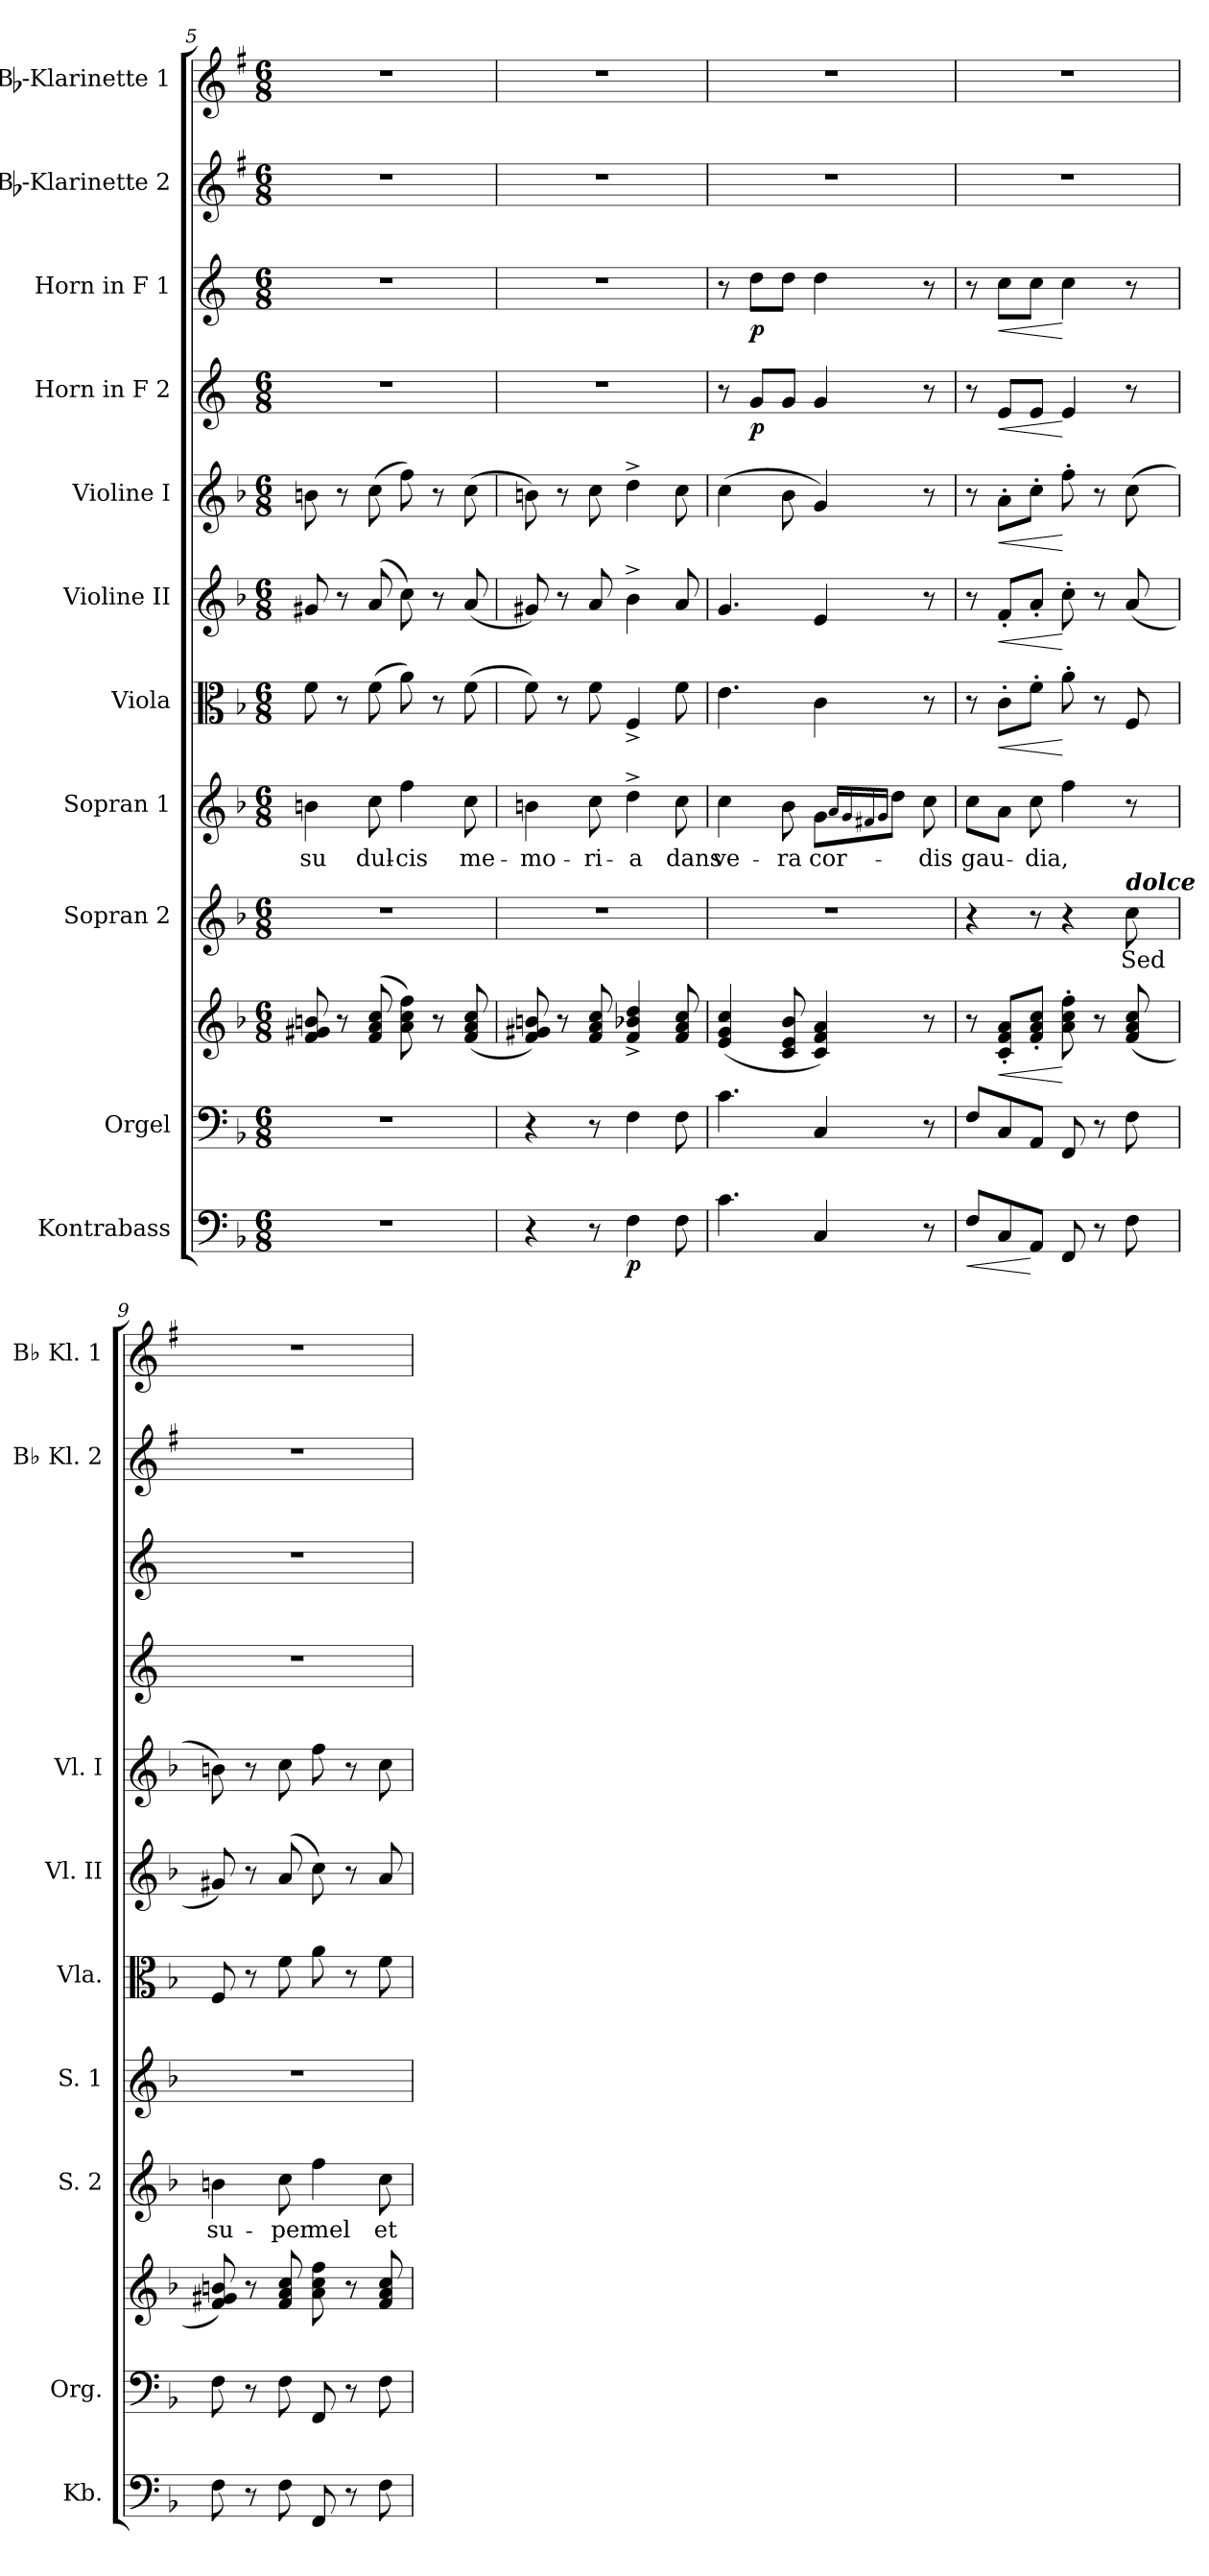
**kern	**dynam	**kern	**kern	**dynam	**kern	**text	**kern	**text	**kern	**dynam	**kern	**dynam	**kern	**dynam	**kern	**dynam	**kern	**dynam	**kern	**kern
*part11	*part11	*part10	*part10	*part10	*part9	*part9	*part8	*part8	*part7	*part7	*part6	*part6	*part5	*part5	*part4	*part4	*part3	*part3	*part2	*part1
*staff12	*staff12	*staff11	*staff10	*staff10/11	*staff9	*staff9	*staff8	*staff8	*staff7	*staff7	*staff6	*staff6	*staff5	*staff5	*staff4	*staff4	*staff3	*staff3	*staff2	*staff1
*I"Kontrabass	*	*I"Orgel	*	*	*I"Sopran 2	*	*I"Sopran 1	*	*I"Viola	*	*I"Violine II	*	*I"Violine I	*	*I"Horn in F 2	*	*I"Horn in F 1	*	*I"Bb-Klarinette 2	*I"Bb-Klarinette 1
*I'Kb.	*	*I'Org.	*	*	*I'S. 2	*	*I'S. 1	*	*I'Vla.	*	*I'Vl. II	*	*I'Vl. I	*	*	*	*	*	*I'Bb Kl. 2	*I'Bb Kl. 1
*clefF4	*	*clefF4	*clefG2	*	*clefG2	*	*clefG2	*	*clefC3	*	*clefG2	*	*clefG2	*	*clefG2	*	*clefG2	*	*clefG2	*clefG2
*ITrd7c12	*	*	*	*	*	*	*	*	*	*	*	*	*	*	*ITrd4c7	*	*ITrd4c7	*	*ITrd1c2	*ITrd1c2
*k[b-]	*	*k[b-]	*k[b-]	*	*k[b-]	*	*k[b-]	*	*k[b-]	*	*k[b-]	*	*k[b-]	*	*k[b-]	*	*k[b-]	*	*k[b-]	*k[b-]
*F:	*	*F:	*F:	*	*F:	*	*F:	*	*F:	*	*F:	*	*F:	*	*F:	*	*F:	*	*F:	*F:
*M6/8	*	*M6/8	*M6/8	*	*M6/8	*	*M6/8	*	*M6/8	*	*M6/8	*	*M6/8	*	*M6/8	*	*M6/8	*	*M6/8	*M6/8
=5	=5	=5	=5	=5	=5	=5	=5	=5	=5	=5	=5	=5	=5	=5	=5	=5	=5	=5	=5	=5
!	!	!	!	!	!	!	!	!LO:LY:b	!	!	!	!	!	!	!	!	!	!	!	!
2.r	.	2.r	8f/ 8g#X/ 8bn/	.	2.r	.	4bn\	-su	8f\	.	8g#X/	.	8bn\	.	2.r	.	2.r	.	2.r	2.r
.	.	.	8r	.	.	.	.	.	8r	.	8r	.	8r	.	.	.	.	.	.	.
!	!	!	!	!	!	!	!	!LO:LY:b	!	!	!	!	!	!	!	!	!	!	!	!
.	.	.	(8f/ 8a/ 8cc/	.	.	.	8cc\	dul-	(>8f\	.	(<8a/	.	(>8cc\	.	.	.	.	.	.	.
!	!	!	!	!	!	!	!	!LO:LY:b	!	!	!	!	!	!	!	!	!	!	!	!
.	.	.	8a\ 8cc\ 8ff\)	.	.	.	4ff\	-cis	8a\)	.	8cc\)	.	8ff\)	.	.	.	.	.	.	.
.	.	.	8r	.	.	.	.	.	8r	.	8r	.	8r	.	.	.	.	.	.	.
!	!	!	!	!	!	!	!	!LO:LY:b	!	!	!	!	!	!	!	!	!	!	!	!
.	.	.	(<8f/ 8a/ 8cc/	.	.	.	8cc\	me-	(>8f\	.	(<8a/	.	(>8cc\	.	.	.	.	.	.	.
!!LO:PB:g=z
=6	=6	=6	=6	=6	=6	=6	=6	=6	=6	=6	=6	=6	=6	=6	=6	=6	=6	=6	=6	=6
!	!	!	!	!	!	!	!	!LO:LY:b	!	!	!	!	!	!	!	!	!	!	!	!
4r	.	4r	8f/ 8g#X/ 8bn/)	.	2.r	.	4bn\	-mo-	8f\)	.	8g#X/)	.	8bn\)	.	2.r	.	2.r	.	2.r	2.r
.	.	.	8r	.	.	.	.	.	8r	.	8r	.	8r	.	.	.	.	.	.	.
!	!	!	!	!	!	!	!	!LO:LY:b	!	!	!	!	!	!	!	!	!	!	!	!
8r	.	8r	8f/ 8a/ 8cc/	.	.	.	8cc\	-ri-	8f\	.	8a/	.	8cc\	.	.	.	.	.	.	.
!	!LO:DY:b	!	!	!	!	!	!	!LO:LY:b	!	!	!	!	!	!	!	!	!	!	!	!
4FF\	p	4F\	4f/^< 4b-X/^< 4dd/^<	.	.	.	4dd^>\	-a	4F^</	.	4b-^>\	.	4dd^>\	.	.	.	.	.	.	.
!	!	!	!	!	!	!	!	!LO:LY:b	!	!	!	!	!	!	!	!	!	!	!	!
8FF\	.	8F\	8f/ 8a/ 8cc/	.	.	.	8cc\	dans	8f\	.	8a/	.	8cc\	.	.	.	.	.	.	.
=7	=7	=7	=7	=7	=7	=7	=7	=7	=7	=7	=7	=7	=7	=7	=7	=7	=7	=7	=7	=7
!	!	!	!	!	!	!	!	!LO:LY:b	!	!	!	!	!	!	!	!	!	!	!	!
4.C\	.	4.c\	(<4e/ 4g/ 4cc/	.	2.r	.	4cc\	ve-	4.e\	.	4.g/	.	(>4cc\	.	8r	.	8r	.	2.r	2.r
!	!	!	!	!	!	!	!	!	!	!	!	!	!	!	!	!LO:DY:b	!	!LO:DY:b	!	!
.	.	.	.	.	.	.	.	.	.	.	.	.	.	.	8c/L	p	8g\L	p	.	.
!	!	!	!	!	!	!	!	!LO:LY:b	!	!	!	!	!	!	!	!	!	!	!	!
.	.	.	8c/ 8e/ 8b-/	.	.	.	8b-\	-ra	.	.	.	.	8b-\	.	8c/J	.	8g\J	.	.	.
!	!	!	!	!	!	!	!	!LO:LY:b	!	!	!	!	!	!	!	!	!	!	!	!
4CC/	.	4C/	4c/ 4f/ 4a/)	.	.	.	8g\L	cor-	4c\	.	4e/	.	4g/)	.	4c/	.	4g\	.	.	.
.	.	.	.	.	.	.	16qa/LL	.	.	.	.	.	.	.	.	.	.	.	.	.
.	.	.	.	.	.	.	16qg/	.	.	.	.	.	.	.	.	.	.	.	.	.
.	.	.	.	.	.	.	16qf#X/	.	.	.	.	.	.	.	.	.	.	.	.	.
.	.	.	.	.	.	.	16qg/JJ	.	.	.	.	.	.	.	.	.	.	.	.	.
.	.	.	.	.	.	.	8dd\J	.	.	.	.	.	.	.	.	.	.	.	.	.
!	!	!	!	!	!	!	!	!LO:LY:b	!	!	!	!	!	!	!	!	!	!	!	!
8r	.	8r	8r	.	.	.	8cc\	-dis	8r	.	8r	.	8r	.	8r	.	8r	.	.	.
=8	=8	=8	=8	=8	=8	=8	=8	=8	=8	=8	=8	=8	=8	=8	=8	=8	=8	=8	=8	=8
!	!LO:HP:b	!	!	!	!	!	!	!LO:LY:b	!	!	!	!	!	!	!	!	!	!	!	!
8FF/L	<	8F/L	8r	.	4r	.	8cc\L	gau-	8r	.	8r	.	8r	.	8r	.	8r	.	2.r	2.r
!	!	!	!	!LO:HP:b	!	!	!	!	!	!LO:HP:b	!	!LO:HP:b	!	!LO:HP:b	!	!LO:HP:b	!	!LO:HP:b	!	!
8CC/	.	8C/	8c/'< 8f/'< 8a/'<L	<	.	.	8a\J	.	8c'>\L	<	8f'</L	<	8a'>\L	<	8A/L	<	8f\L	<	.	.
!	!	!	!	!	!	!	!	!LO:LY:b	!	!	!	!	!	!	!	!	!	!	!	!
8AAA/J	[	8AA/J	8f/'< 8a/'< 8cc/'<J	.	8r	.	8cc\	-dia,	8f'>\J	.	8a'</J	.	8cc'>\J	.	8A/J	.	8f\J	.	.	.
8FFF/	.	8FF/	8a\'> 8cc\'> 8ff\'>	[	4r	.	4ff\	.	8a'>\	[	8cc'>\	[	8ff'>\	[	4A/	[	4f\	[	.	.
8r	.	8r	8r	.	.	.	.	.	8r	.	8r	.	8r	.	.	.	.	.	.	.
!	!	!	!	!	!LO:TX:a:Bi:t=dolce	!	!	!	!	!	!	!	!	!	!	!	!	!	!	!
!	!	!	!	!	!	!LO:LY:b	!	!	!	!	!	!	!	!	!	!	!	!	!	!
8FF\	.	8F\	(<8f/ 8a/ 8cc/	.	8cc\	Sed	8r	.	8F/	.	(<8a/	.	(>8cc\	.	8r	.	8r	.	.	.
=9	=9	=9	=9	=9	=9	=9	=9	=9	=9	=9	=9	=9	=9	=9	=9	=9	=9	=9	=9	=9
!	!	!	!	!	!	!LO:LY:b	!	!	!	!	!	!	!	!	!	!	!	!	!	!
8FF\	.	8F\	8f/ 8g#X/ 8bn/)	.	4bn\	su-	2.r	.	8F/	.	8g#X/)	.	8bn\)	.	2.r	.	2.r	.	2.r	2.r
8r	.	8r	8r	.	.	.	.	.	8r	.	8r	.	8r	.	.	.	.	.	.	.
!	!	!	!	!	!	!LO:LY:b	!	!	!	!	!	!	!	!	!	!	!	!	!	!
8FF\	.	8F\	8f/ 8a/ 8cc/	.	8cc\	-per	.	.	8f\	.	(<8a/	.	8cc\	.	.	.	.	.	.	.
!	!	!	!	!	!	!LO:LY:b	!	!	!	!	!	!	!	!	!	!	!	!	!	!
8FFF/	.	8FF/	8a\ 8cc\ 8ff\	.	4ff\	mel	.	.	8a\	.	8cc\)	.	8ff\	.	.	.	.	.	.	.
8r	.	8r	8r	.	.	.	.	.	8r	.	8r	.	8r	.	.	.	.	.	.	.
!	!	!	!	!	!	!LO:LY:b	!	!	!	!	!	!	!	!	!	!	!	!	!	!
8FF\	.	8F\	8f/ 8a/ 8cc/	.	8cc\	et	.	.	8f\	.	8a/	.	8cc\	.	.	.	.	.	.	.
=	=	=	=	=	=	=	=	=	=	=	=	=	=	=	=	=	=	=	=	=
*-	*-	*-	*-	*-	*-	*-	*-	*-	*-	*-	*-	*-	*-	*-	*-	*-	*-	*-	*-	*-
